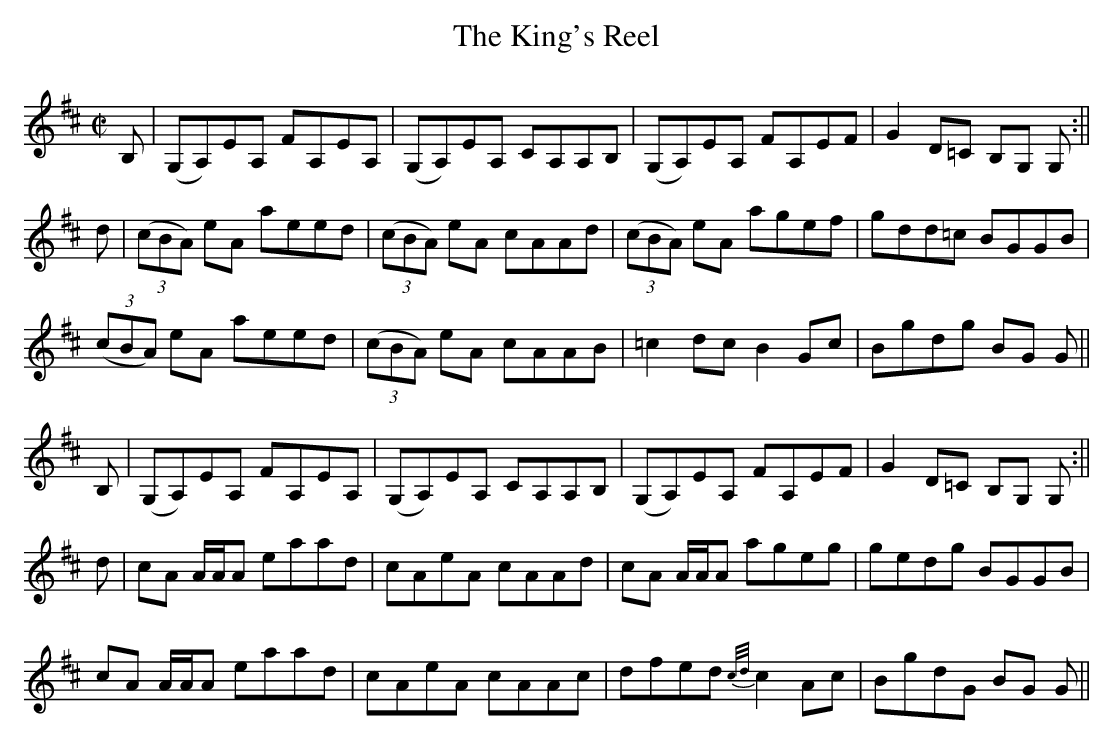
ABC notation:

X:1
T:The King's Reel
L:1/8
M:C|
K:AMix
B,| (G,A,)EA, FA,EA,| (G,A,)EA, CA,A,B, | (G,A,)EA, FA,EF | G2 D=C B,G, G, :||
d | ((3cBA) eA aeed| ((3cBA) eA cAAd | ((3cBA) eA agef | gdd=c BGGB|
((3cBA) eA aeed| ((3cBA) eA cAAB | =c2 dc B2 Gc | Bgdg BG G ||
B,| (G,A,)EA, FA,EA,| (G,A,)EA, CA,A,B, | (G,A,)EA, FA,EF | G2 D=C B,G, G, :||
d | cA A/A/A eaad | cAeA cAAd | cA A/A/A ageg | gedg BGGB |
cA A/A/A eaad | cAeA cAAc | dfed {c/d/}c2 Ac | BgdG BG G ||
